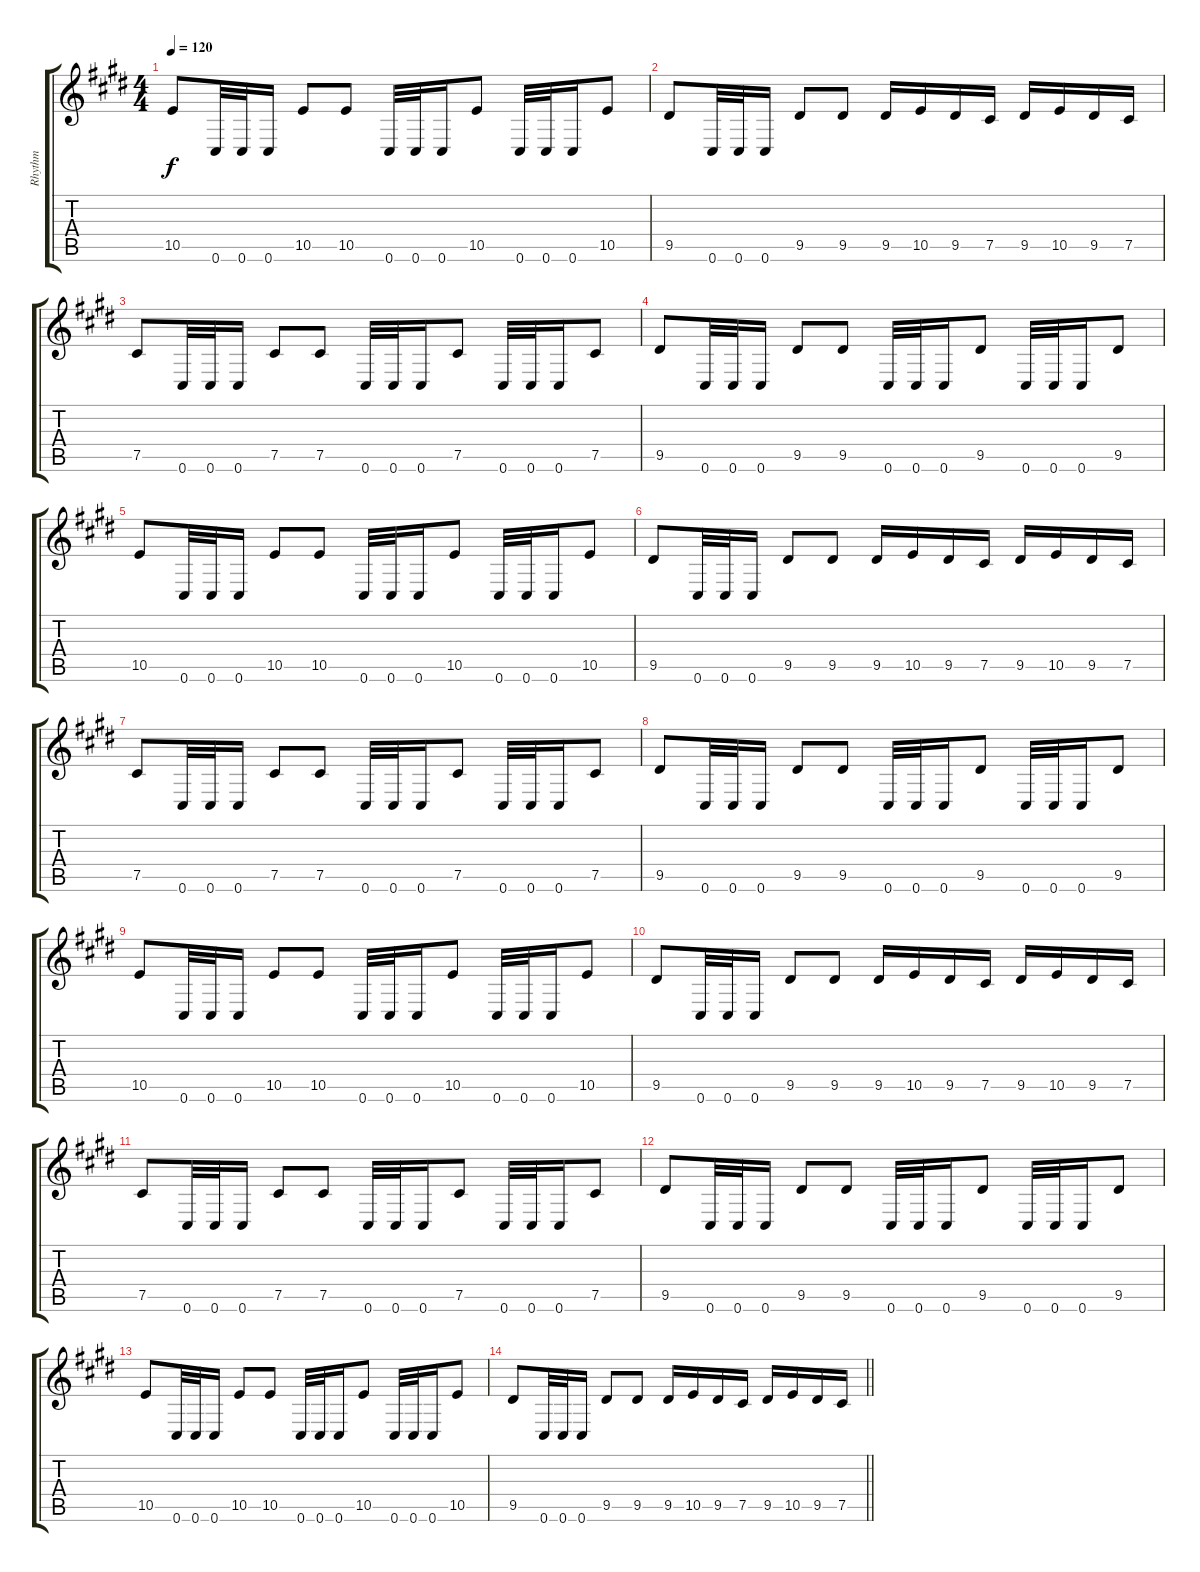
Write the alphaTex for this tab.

\track ("Rhythm" "Rhythm") {instrument distortionguitar}
\staff {score tabs}
\tuning (Db4 Ab3 E3 B2 Gb2 Db2) {hide}
\ts (4 4)
\tempo 120
\clef g2
\ks c#minor
10.5.8{dy f} 0.6.32 0.6.32 0.6.16 10.5.8 10.5.8 0.6.32 0.6.32 0.6.16 10.5.8 0.6.32 0.6.32 0.6.16 10.5.8 |
9.5.8 0.6.32 0.6.32 0.6.16 9.5.8 9.5.8 9.5.16 10.5.16 9.5.16 7.5.16 9.5.16 10.5.16 9.5.16 7.5.16 |
7.5.8 0.6.32 0.6.32 0.6.16 7.5.8 7.5.8 0.6.32 0.6.32 0.6.16 7.5.8 0.6.32 0.6.32 0.6.16 7.5.8 |
9.5.8 0.6.32 0.6.32 0.6.16 9.5.8 9.5.8 0.6.32 0.6.32 0.6.16 9.5.8 0.6.32 0.6.32 0.6.16 9.5.8 |
10.5.8 0.6.32 0.6.32 0.6.16 10.5.8 10.5.8 0.6.32 0.6.32 0.6.16 10.5.8 0.6.32 0.6.32 0.6.16 10.5.8 |
9.5.8 0.6.32 0.6.32 0.6.16 9.5.8 9.5.8 9.5.16 10.5.16 9.5.16 7.5.16 9.5.16 10.5.16 9.5.16 7.5.16 |
7.5.8 0.6.32 0.6.32 0.6.16 7.5.8 7.5.8 0.6.32 0.6.32 0.6.16 7.5.8 0.6.32 0.6.32 0.6.16 7.5.8 |
9.5.8 0.6.32 0.6.32 0.6.16 9.5.8 9.5.8 0.6.32 0.6.32 0.6.16 9.5.8 0.6.32 0.6.32 0.6.16 9.5.8 |
10.5.8 0.6.32 0.6.32 0.6.16 10.5.8 10.5.8 0.6.32 0.6.32 0.6.16 10.5.8 0.6.32 0.6.32 0.6.16 10.5.8 |
9.5.8 0.6.32 0.6.32 0.6.16 9.5.8 9.5.8 9.5.16 10.5.16 9.5.16 7.5.16 9.5.16 10.5.16 9.5.16 7.5.16 |
7.5.8 0.6.32 0.6.32 0.6.16 7.5.8 7.5.8 0.6.32 0.6.32 0.6.16 7.5.8 0.6.32 0.6.32 0.6.16 7.5.8 |
9.5.8 0.6.32 0.6.32 0.6.16 9.5.8 9.5.8 0.6.32 0.6.32 0.6.16 9.5.8 0.6.32 0.6.32 0.6.16 9.5.8 |
10.5.8 0.6.32 0.6.32 0.6.16 10.5.8 10.5.8 0.6.32 0.6.32 0.6.16 10.5.8 0.6.32 0.6.32 0.6.16 10.5.8 |
\barLineRight lightlight
9.5.8 0.6.32 0.6.32 0.6.16 9.5.8 9.5.8 9.5.16 10.5.16 9.5.16 7.5.16 9.5.16 10.5.16 9.5.16 7.5.16
